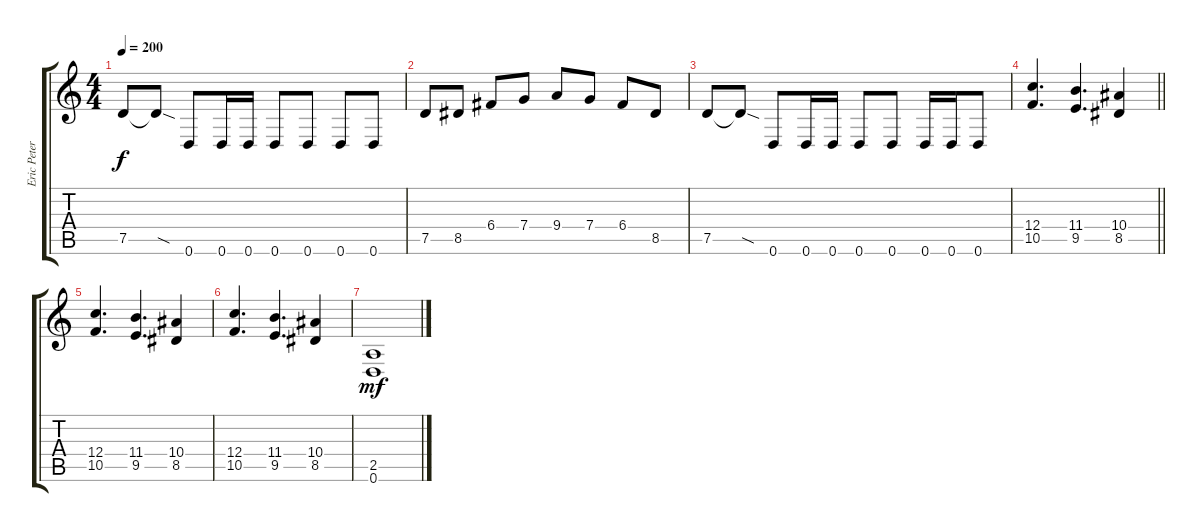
\track ("Eric Peterson" "Eric Peter") {instrument distortionguitar}
\staff {score tabs}
\tuning (D4 A3 F3 C3 G2 D2) {hide}
\ts (4 4)
\tempo 200
\clef g2
\ks c
7.5.8{dy f} 7.5{sod t}.8 0.6.8 0.6.16 0.6.16 0.6.8 0.6.8 0.6.8 0.6.8 |
7.5.8 8.5.8 6.4.8 7.4.8 9.4.8 7.4.8 6.4.8 8.5.8 |
7.5.8 7.5{sod t}.8 0.6.8 0.6.16 0.6.16 0.6.8 0.6.8 0.6.16 0.6.16 0.6.8 |
\barLineRight lightlight
(12.4 10.5).4{d} (11.4 9.5).4{d} (10.4 8.5).4 |
(12.4 10.5).4{d} (11.4 9.5).4{d} (10.4 8.5).4 |
(12.4 10.5).4{d} (11.4 9.5).4{d} (10.4 8.5).4 |
(2.5 0.6).1{dy mf}
